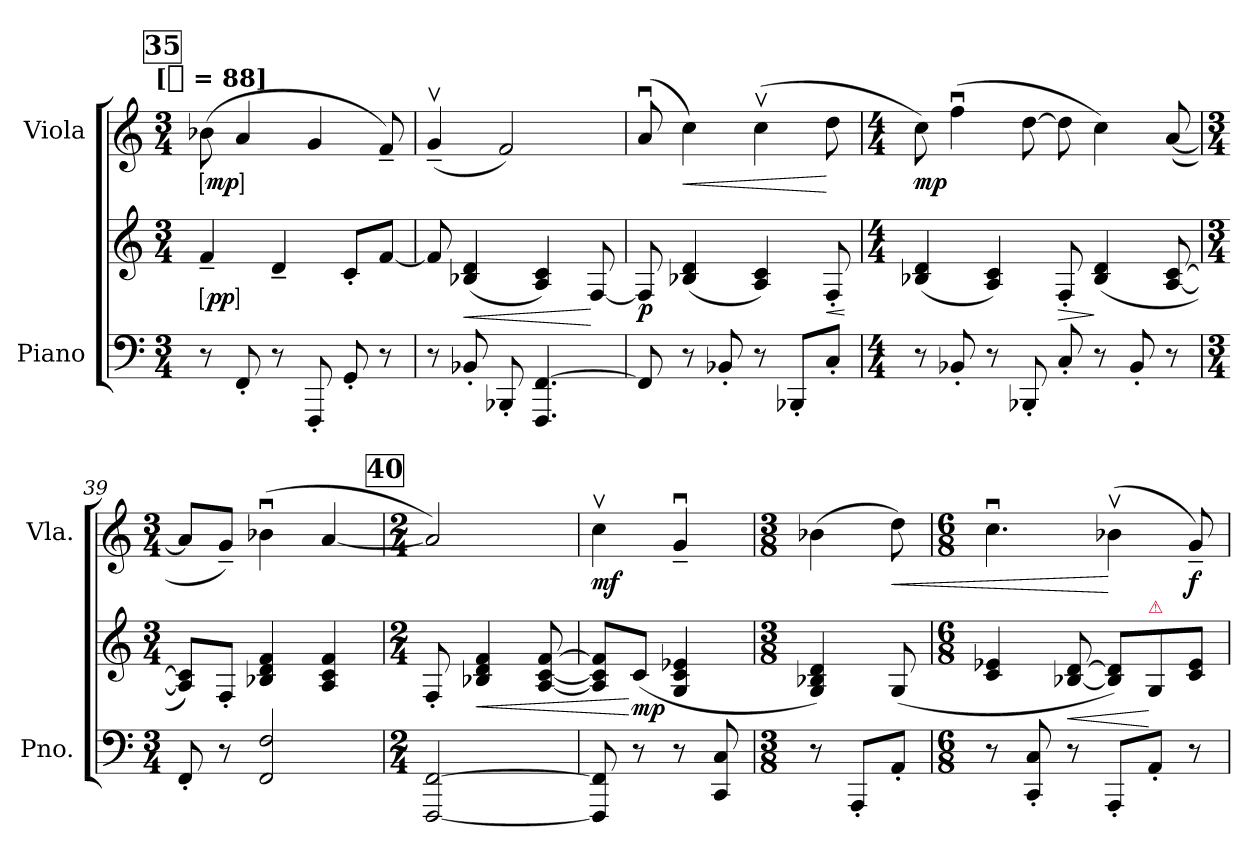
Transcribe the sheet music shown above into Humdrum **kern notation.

**kern	**kern	**dynam	**kern	**dynam
*part2	*part2	*part2	*part1	*part1
*staff3	*staff2	*staff2/3	*staff1	*staff1
*I"Piano	*	*	*I"Viola	*
*I'Pno.	*	*	*I'Vla.	*
*clefF4	*clefG2	*	*clefG2	*
*k[]	*k[]	*	*k[]	*
*C:	*C:	*	*C:	*
!!LO:TX:omd:t=[[quarter] = 88]
*M3/4	*M3/4	*	*M3/4	*
*MM88	*MM88	*	*MM88	*
!!LO:REH:place=s1:t=35
=35	=35	=35	=35	=35
!	!	!LO:DY:ed=brack	!	!LO:DY:ed=brack
8r	4f~	pp	(8b-X	mp
8FF'	.	.	4a	.
8r	4d~	.	.	.
8FFF'	.	.	4g	.
8GG'	8c'L	.	.	.
8r	[8fJ	.	8f~)	.
=36	=36	=36	=36	=36
8r	8f]	.	(4g~v	.
8BB-X'	(4B-X 4d	<	.	.
8BBB-X'	.	.	2f)	.
4.FFF [4.FF	4A 4c)	.	.	.
.	[8F	[	.	.
=37	=37	=37	=37	=37
8FF]	8F]	p	(8au	.
!	!	!	!	!LO:HP:b
8r	(4B-X 4d	.	4cc)	<
8BB-X'	.	.	.	.
8r	4A 4c)	.	(4ccv	.
8BBB-X'L	.	.	.	.
8C'J	8F'	<	8dd	[
.	.	[	.	.
=38	=38	=38	=38	=38
*M4/4	*M4/4	*	*M4/4	*
8r	(4B-X 4d	.	8cc)	mp
8BB-X'	.	.	(4ffu	.
8r	4A 4c)	.	.	.
8BBB-X'	.	.	[8dd	.
8C'	8F'	>	8dd]	.
8r	(4B- 4d	]	4cc)	.
8BB-'	.	.	.	.
8r	[8A [8c	.	([8a	.
=39	=39	=39	=39	=39
*M3/4	*M3/4	*	*M3/4	*
8FF'	8A] 8c]L)	.	8aL]	.
8r	8F'J	.	8g~J)	.
2FF 2F	4B-X 4d 4f	.	(4b-Xu	.
.	4A 4c 4f	.	[4a	.
!!LO:REH:place=s1:t=40
=40	=40	=40	=40	=40
*M2/4	*M2/4	*	*M2/4	*
[2FFF [2FF	8F'	.	2a])	.
.	4B-X 4d 4f	<	.	.
.	[8A [8c [8f	.	.	.
=41	=41	=41	=41	=41
8FFF] 8FF]	8A] 8c] 8f]L	.	4ccv	mf
8r	(8cJ	[ mp	.	.
8r	4G 4c 4e-X	.	4g~u	.
8CC 8C	.	.	.	.
=42	=42	=42	=42	=42
*M3/8	*M3/8	*	*M3/8	*
8r	4G 4B-X 4d)	.	(4b-X	.
8AAA'L	.	.	.	.
!	!	!	!	!LO:HP:b
8AA'J	(8G	.	8dd)	<
=43	=43	=43	=43	=43
*M6/8	*M6/8	*	*M6/8	*
8r	4c 4e-X	.	4.ccu	.
8CC' 8C'	.	.	.	.
8r	[8B-X [8d	<	.	.
8AAA'L	8B-] 8d]L)	.	(4b-Xv	[
!	!LO:TX:a:color=crimson:t=⚠	!	!	!
8AA'J	8G	[	.	.
8r	8c 8e-J	.	8g~)	f
=	=	=	=	=
*-	*-	*-	*-	*-
